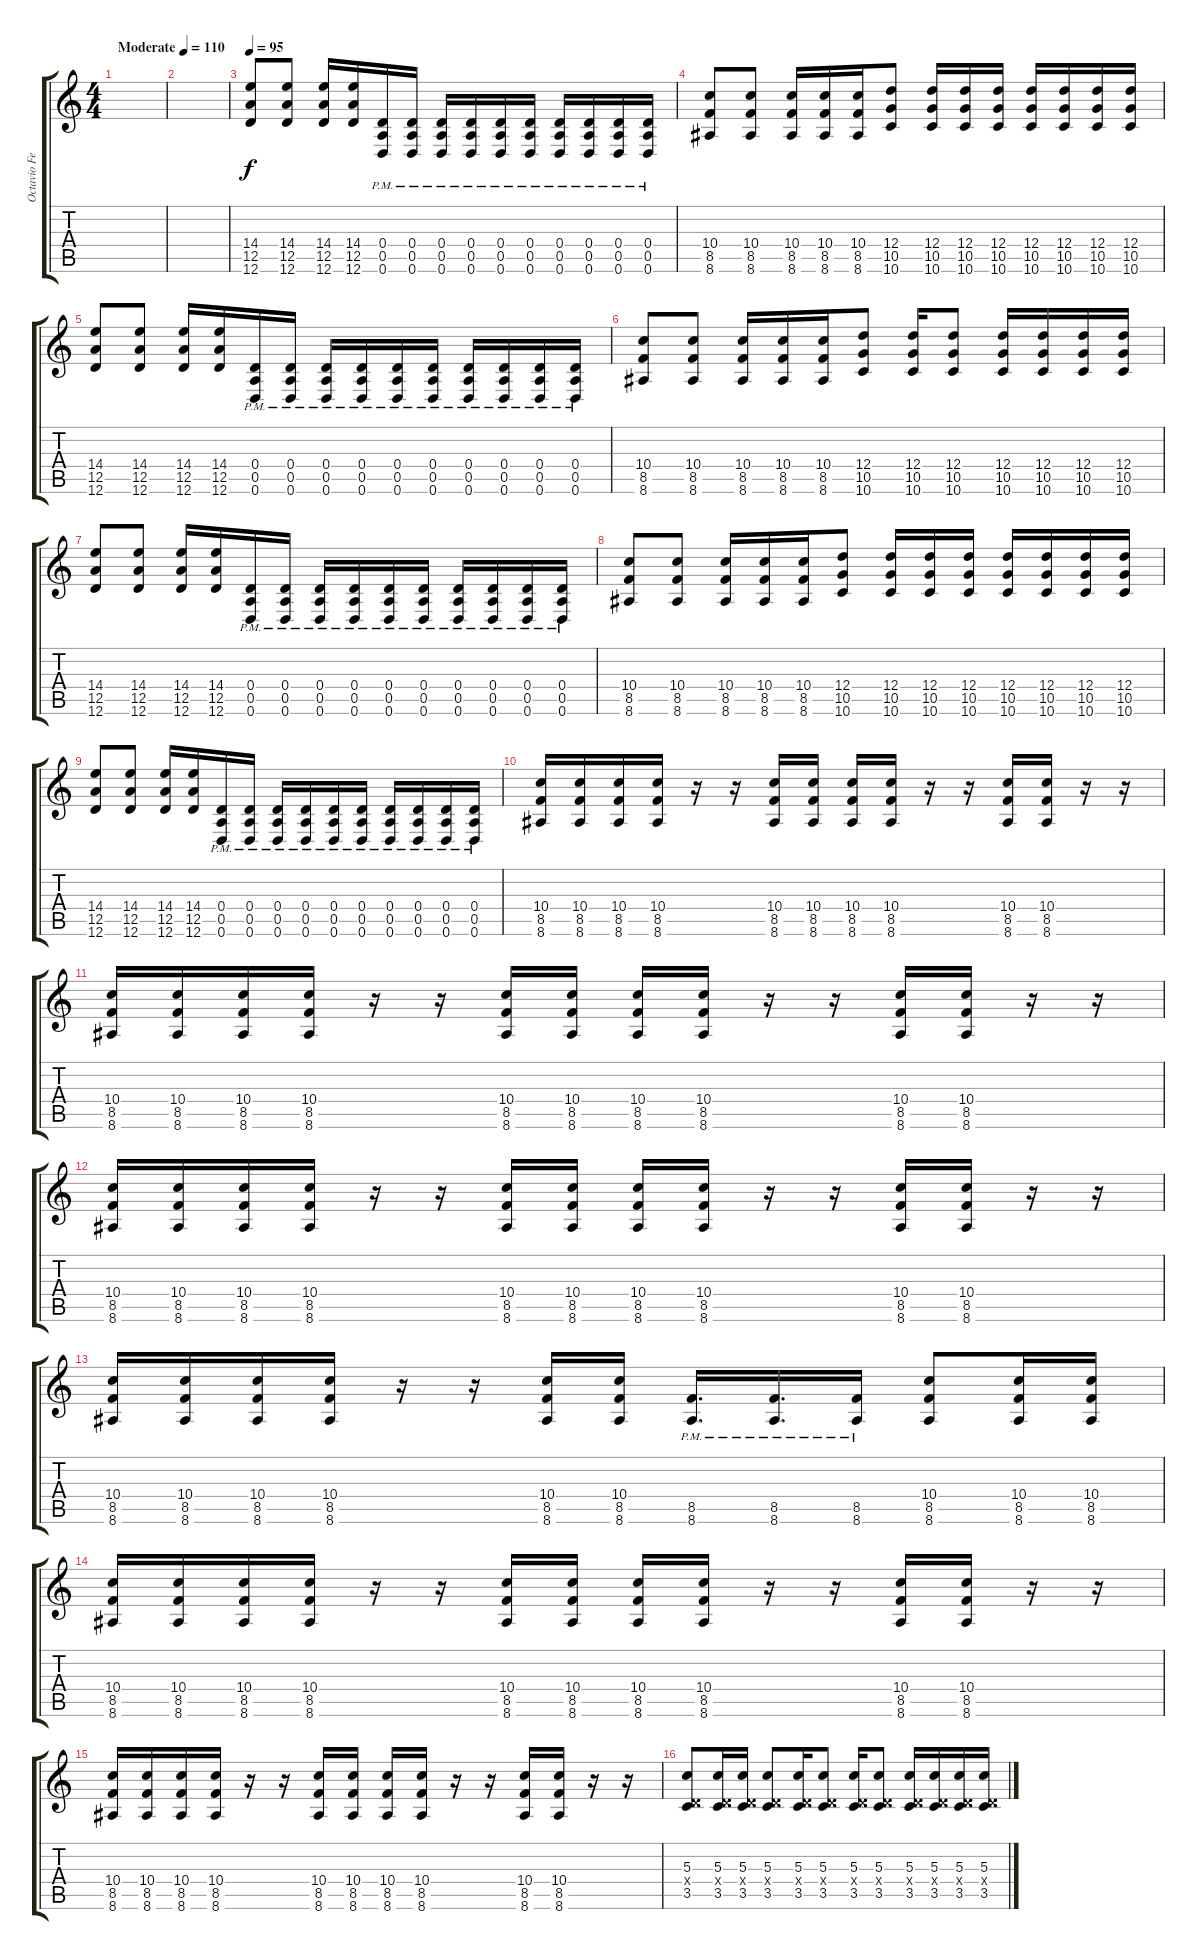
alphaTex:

\track ("Octavio Fernandez" "Octavio Fe") {instrument distortionguitar}
\staff {score tabs}
\tuning (E4 B3 G3 D3 A2 D2) {hide}
\ts (4 4)
\tempo (110 "Moderate")
\clef g2
\ks c
|
|
\tempo 95
(14.4 12.5 12.6).8 (14.4 12.5 12.6).8 (14.4 12.5 12.6).16 (14.4 12.5 12.6).16 (0.4{pm} 0.5{pm} 0.6{pm}).16 (0.4{pm} 0.5{pm} 0.6{pm}).16 (0.4{pm} 0.5{pm} 0.6{pm}).16 (0.4{pm} 0.5{pm} 0.6{pm}).16 (0.4{pm} 0.5{pm} 0.6{pm}).16 (0.4{pm} 0.5{pm} 0.6{pm}).16 (0.4{pm} 0.5{pm} 0.6{pm}).16 (0.4{pm} 0.5{pm} 0.6{pm}).16 (0.4{pm} 0.5{pm} 0.6{pm}).16 (0.4{pm} 0.5{pm} 0.6{pm}).16 |
(10.4 8.5 8.6).8 (10.4 8.5 8.6).8 (10.4 8.5 8.6).16 (10.4 8.5 8.6).16 (10.4 8.5 8.6).16 (12.4 10.5 10.6).8 (12.4 10.5 10.6).16 (12.4 10.5 10.6).16 (12.4 10.5 10.6).16 (12.4 10.5 10.6).16 (12.4 10.5 10.6).16 (12.4 10.5 10.6).16 (12.4 10.5 10.6).16 |
(14.4 12.5 12.6).8 (14.4 12.5 12.6).8 (14.4 12.5 12.6).16 (14.4 12.5 12.6).16 (0.4{pm} 0.5{pm} 0.6{pm}).16 (0.4{pm} 0.5{pm} 0.6{pm}).16 (0.4{pm} 0.5{pm} 0.6{pm}).16 (0.4{pm} 0.5{pm} 0.6{pm}).16 (0.4{pm} 0.5{pm} 0.6{pm}).16 (0.4{pm} 0.5{pm} 0.6{pm}).16 (0.4{pm} 0.5{pm} 0.6{pm}).16 (0.4{pm} 0.5{pm} 0.6{pm}).16 (0.4{pm} 0.5{pm} 0.6{pm}).16 (0.4{pm} 0.5{pm} 0.6{pm}).16 |
(10.4 8.5 8.6).8 (10.4 8.5 8.6).8 (10.4 8.5 8.6).16 (10.4 8.5 8.6).16 (10.4 8.5 8.6).16 (12.4 10.5 10.6).8 (12.4 10.5 10.6).16 (12.4 10.5 10.6).8 (12.4 10.5 10.6).16 (12.4 10.5 10.6).16 (12.4 10.5 10.6).16 (12.4 10.5 10.6).16 |
(14.4 12.5 12.6).8 (14.4 12.5 12.6).8 (14.4 12.5 12.6).16 (14.4 12.5 12.6).16 (0.4{pm} 0.5{pm} 0.6{pm}).16 (0.4{pm} 0.5{pm} 0.6{pm}).16 (0.4{pm} 0.5{pm} 0.6{pm}).16 (0.4{pm} 0.5{pm} 0.6{pm}).16 (0.4{pm} 0.5{pm} 0.6{pm}).16 (0.4{pm} 0.5{pm} 0.6{pm}).16 (0.4{pm} 0.5{pm} 0.6{pm}).16 (0.4{pm} 0.5{pm} 0.6{pm}).16 (0.4{pm} 0.5{pm} 0.6{pm}).16 (0.4{pm} 0.5{pm} 0.6{pm}).16 |
(10.4 8.5 8.6).8 (10.4 8.5 8.6).8 (10.4 8.5 8.6).16 (10.4 8.5 8.6).16 (10.4 8.5 8.6).16 (12.4 10.5 10.6).8 (12.4 10.5 10.6).16 (12.4 10.5 10.6).16 (12.4 10.5 10.6).16 (12.4 10.5 10.6).16 (12.4 10.5 10.6).16 (12.4 10.5 10.6).16 (12.4 10.5 10.6).16 |
(14.4 12.5 12.6).8 (14.4 12.5 12.6).8 (14.4 12.5 12.6).16 (14.4 12.5 12.6).16 (0.4{pm} 0.5{pm} 0.6{pm}).16 (0.4{pm} 0.5{pm} 0.6{pm}).16 (0.4{pm} 0.5{pm} 0.6{pm}).16 (0.4{pm} 0.5{pm} 0.6{pm}).16 (0.4{pm} 0.5{pm} 0.6{pm}).16 (0.4{pm} 0.5{pm} 0.6{pm}).16 (0.4{pm} 0.5{pm} 0.6{pm}).16 (0.4{pm} 0.5{pm} 0.6{pm}).16 (0.4{pm} 0.5{pm} 0.6{pm}).16 (0.4{pm} 0.5{pm} 0.6{pm}).16 |
(10.4 8.5 8.6).16 (10.4 8.5 8.6).16 (10.4 8.5 8.6).16 (10.4 8.5 8.6).16 r.16 r.16 (10.4 8.5 8.6).16 (10.4 8.5 8.6).16 (10.4 8.5 8.6).16 (10.4 8.5 8.6).16 r.16 r.16 (10.4 8.5 8.6).16 (10.4 8.5 8.6).16 r.16 r.16 |
(10.4 8.5 8.6).16 (10.4 8.5 8.6).16 (10.4 8.5 8.6).16 (10.4 8.5 8.6).16 r.16 r.16 (10.4 8.5 8.6).16 (10.4 8.5 8.6).16 (10.4 8.5 8.6).16 (10.4 8.5 8.6).16 r.16 r.16 (10.4 8.5 8.6).16 (10.4 8.5 8.6).16 r.16 r.16 |
(10.4 8.5 8.6).16 (10.4 8.5 8.6).16 (10.4 8.5 8.6).16 (10.4 8.5 8.6).16 r.16 r.16 (10.4 8.5 8.6).16 (10.4 8.5 8.6).16 (10.4 8.5 8.6).16 (10.4 8.5 8.6).16 r.16 r.16 (10.4 8.5 8.6).16 (10.4 8.5 8.6).16 r.16 r.16 |
(10.4 8.5 8.6).16 (10.4 8.5 8.6).16 (10.4 8.5 8.6).16 (10.4 8.5 8.6).16 r.16 r.16 (10.4 8.5 8.6).16 (10.4 8.5 8.6).16 (8.5{pm} 8.6{pm}).16{d} (8.5{pm} 8.6{pm}).16{d} (8.5{pm} 8.6{pm}).16 (10.4 8.5 8.6).8 (10.4 8.5 8.6).16 (10.4 8.5 8.6).16 |
(10.4 8.5 8.6).16 (10.4 8.5 8.6).16 (10.4 8.5 8.6).16 (10.4 8.5 8.6).16 r.16 r.16 (10.4 8.5 8.6).16 (10.4 8.5 8.6).16 (10.4 8.5 8.6).16 (10.4 8.5 8.6).16 r.16 r.16 (10.4 8.5 8.6).16 (10.4 8.5 8.6).16 r.16 r.16 |
(10.4 8.5 8.6).16 (10.4 8.5 8.6).16 (10.4 8.5 8.6).16 (10.4 8.5 8.6).16 r.16 r.16 (10.4 8.5 8.6).16 (10.4 8.5 8.6).16 (10.4 8.5 8.6).16 (10.4 8.5 8.6).16 r.16 r.16 (10.4 8.5 8.6).16 (10.4 8.5 8.6).16 r.16 r.16 |
(5.3 0.4{x} 3.5).8 (5.3 0.4{x} 3.5).16 (5.3 0.4{x} 3.5).16 (5.3 0.4{x} 3.5).8 (5.3 0.4{x} 3.5).16 (5.3 0.4{x} 3.5).8 (5.3 0.4{x} 3.5).16 (5.3 0.4{x} 3.5).8 (5.3 0.4{x} 3.5).16 (5.3 0.4{x} 3.5).16 (5.3 0.4{x} 3.5).16 (5.3{ss} 0.4{x} 3.5{ss}).16
